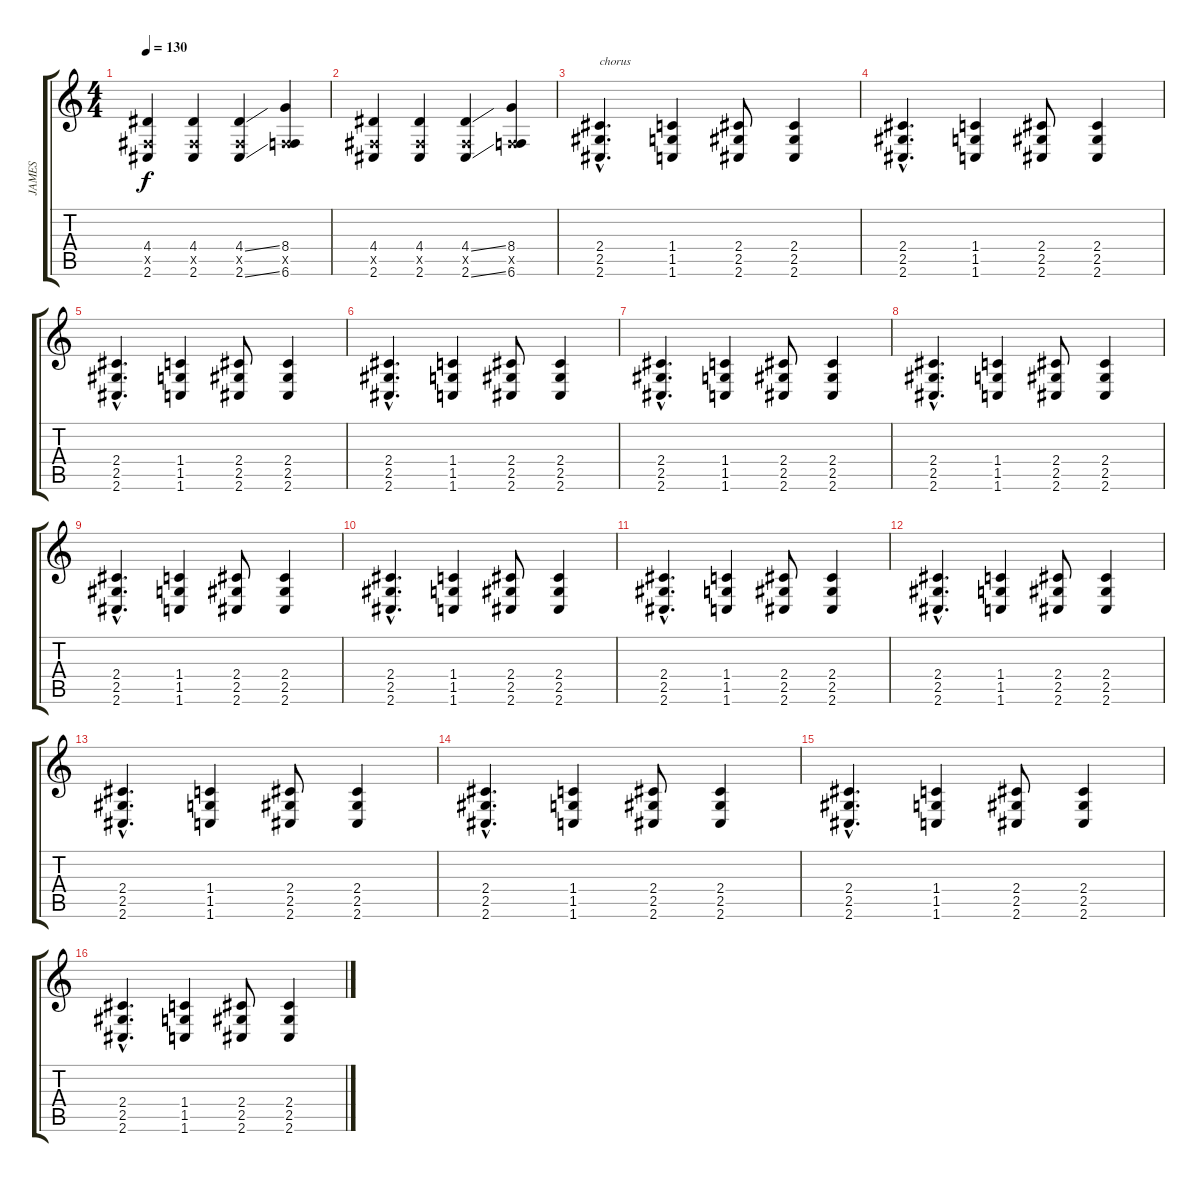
\track ("JAMES" "JAMES") {instrument distortionguitar}
\staff {score tabs}
\tuning (Db4 Ab3 E3 B2 Gb2 B1) {hide}
\ts (4 4)
\tempo 130
\clef g2
\ks c
(4.4 0.5{x} 2.6).4{dy f} (4.4 0.5{x} 2.6).4 (4.4{ss} 0.5{x} 2.6{ss}).4 (8.4 0.5{x} 6.6).4 |
(4.4 0.5{x} 2.6).4 (4.4 0.5{x} 2.6).4 (4.4{ss} 0.5{x} 2.6{ss}).4 (8.4 0.5{x} 6.6).4 |
(2.4{hac} 2.5{hac} 2.6{hac}).4{d txt "chorus"} (1.4 1.5 1.6).4 (2.4 2.5 2.6).8 (2.4 2.5 2.6).4 |
(2.4{hac} 2.5{hac} 2.6{hac}).4{d} (1.4 1.5 1.6).4 (2.4 2.5 2.6).8 (2.4 2.5 2.6).4 |
(2.4{hac} 2.5{hac} 2.6{hac}).4{d} (1.4 1.5 1.6).4 (2.4 2.5 2.6).8 (2.4 2.5 2.6).4 |
(2.4{hac} 2.5{hac} 2.6{hac}).4{d} (1.4 1.5 1.6).4 (2.4 2.5 2.6).8 (2.4 2.5 2.6).4 |
(2.4{hac} 2.5{hac} 2.6{hac}).4{d} (1.4 1.5 1.6).4 (2.4 2.5 2.6).8 (2.4 2.5 2.6).4 |
(2.4{hac} 2.5{hac} 2.6{hac}).4{d} (1.4 1.5 1.6).4 (2.4 2.5 2.6).8 (2.4 2.5 2.6).4 |
(2.4{hac} 2.5{hac} 2.6{hac}).4{d} (1.4 1.5 1.6).4 (2.4 2.5 2.6).8 (2.4 2.5 2.6).4 |
(2.4{hac} 2.5{hac} 2.6{hac}).4{d} (1.4 1.5 1.6).4 (2.4 2.5 2.6).8 (2.4 2.5 2.6).4 |
(2.4{hac} 2.5{hac} 2.6{hac}).4{d} (1.4 1.5 1.6).4 (2.4 2.5 2.6).8 (2.4 2.5 2.6).4 |
(2.4{hac} 2.5{hac} 2.6{hac}).4{d} (1.4 1.5 1.6).4 (2.4 2.5 2.6).8 (2.4 2.5 2.6).4 |
(2.4{hac} 2.5{hac} 2.6{hac}).4{d} (1.4 1.5 1.6).4 (2.4 2.5 2.6).8 (2.4 2.5 2.6).4 |
(2.4{hac} 2.5{hac} 2.6{hac}).4{d} (1.4 1.5 1.6).4 (2.4 2.5 2.6).8 (2.4 2.5 2.6).4 |
(2.4{hac} 2.5{hac} 2.6{hac}).4{d} (1.4 1.5 1.6).4 (2.4 2.5 2.6).8 (2.4 2.5 2.6).4 |
(2.4{hac} 2.5{hac} 2.6{hac}).4{d} (1.4 1.5 1.6).4 (2.4 2.5 2.6).8 (2.4 2.5 2.6).4
